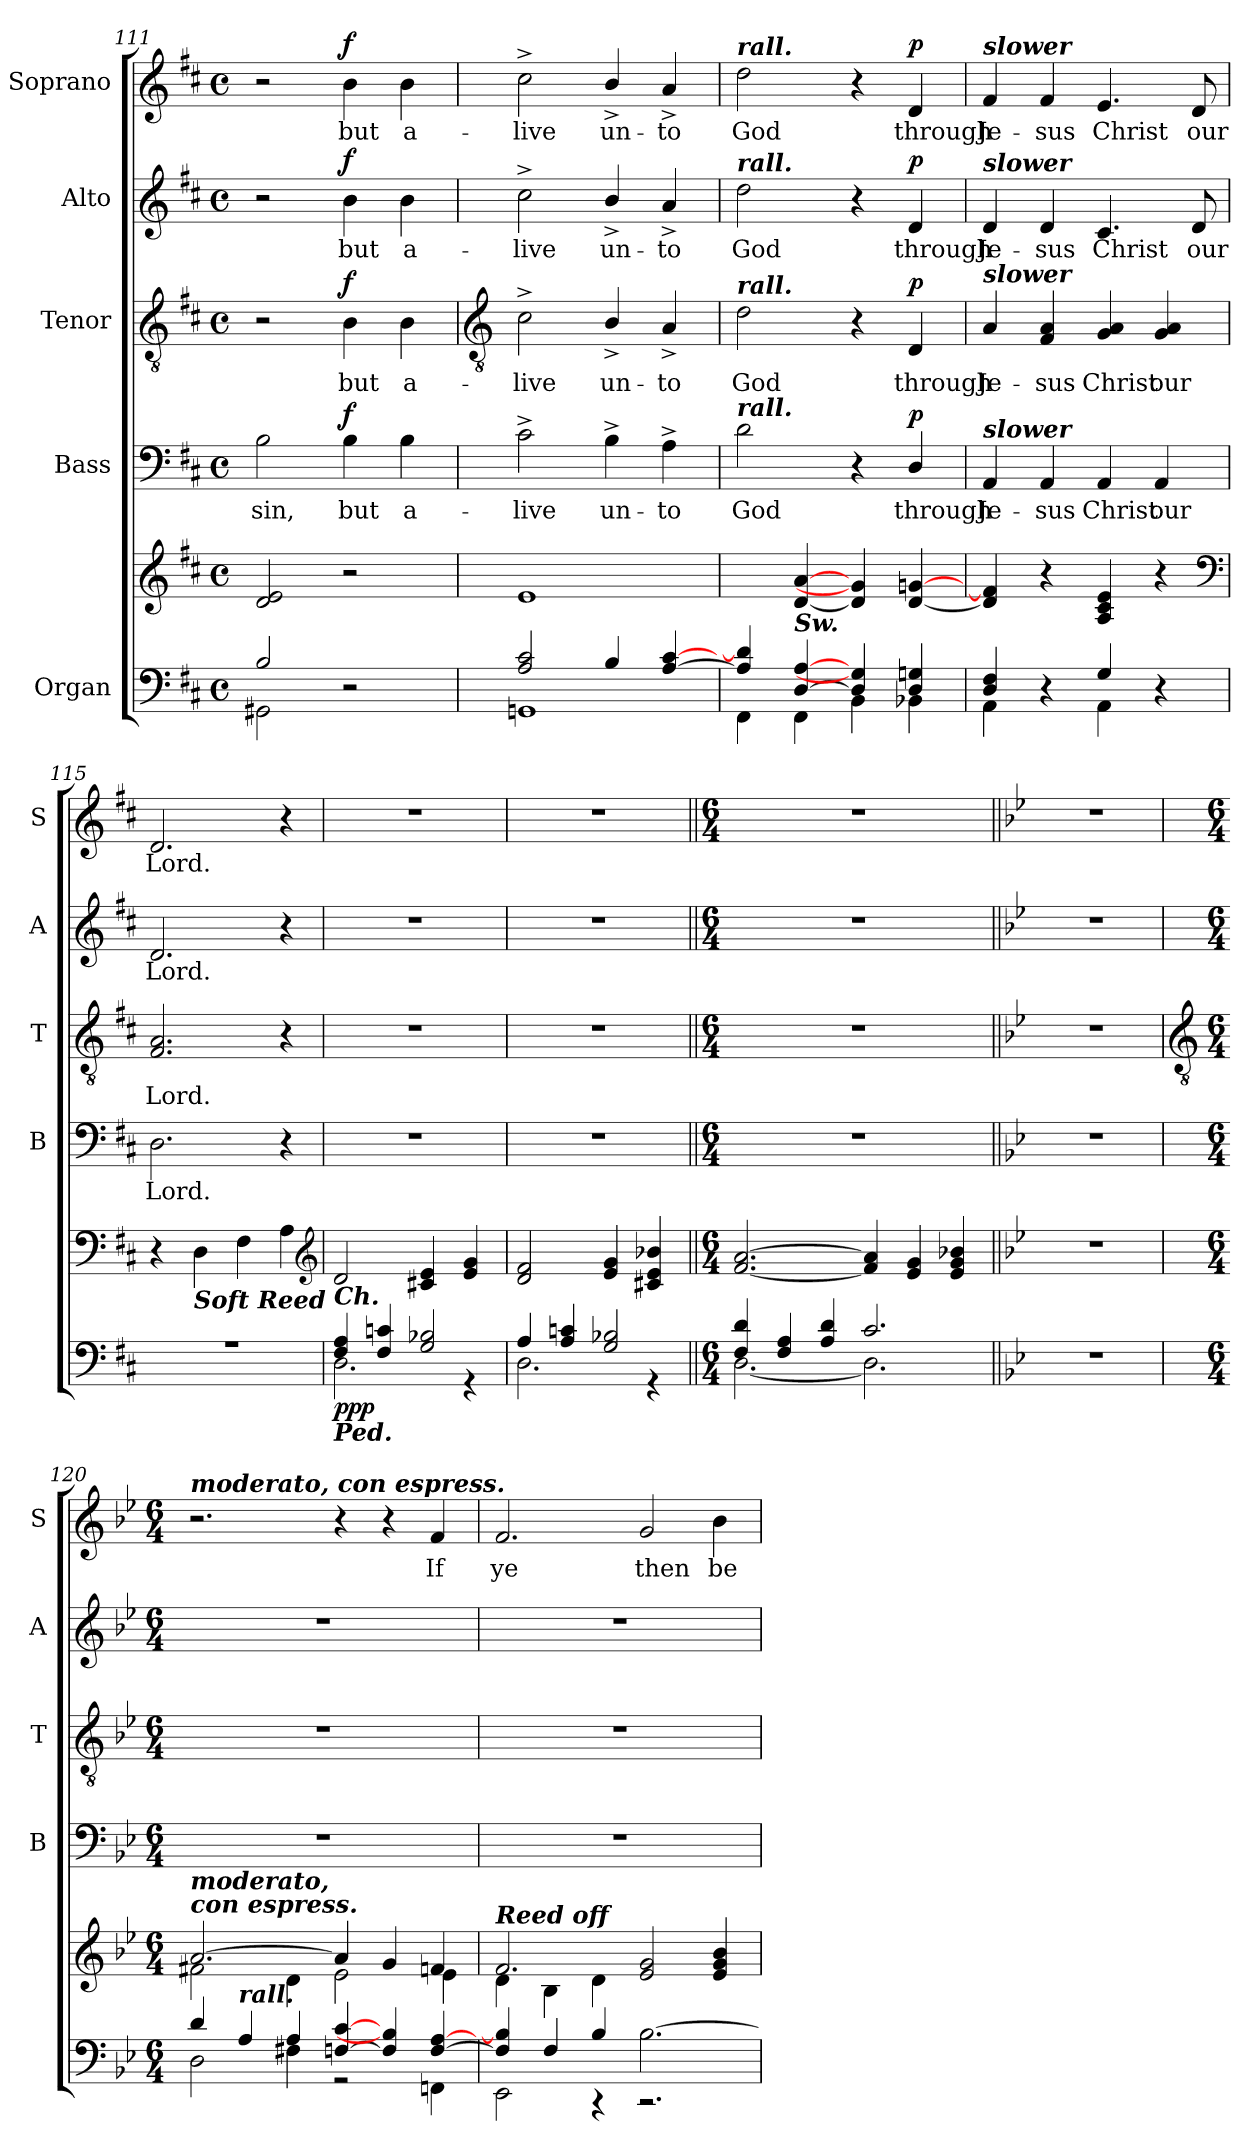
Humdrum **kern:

**kern	**kern	**dynam	**kern	**text	**dynam	**kern	**text	**dynam	**kern	**text	**dynam	**kern	**text	**dynam
*part5	*part5	*part5	*part4	*part4	*part4	*part3	*part3	*part3	*part2	*part2	*part2	*part1	*part1	*part1
*staff6	*staff5	*staff5/6	*staff4	*staff4	*staff4	*staff3	*staff3	*staff3	*staff2	*staff2	*staff2	*staff1	*staff1	*staff1
*I"Organ	*	*	*I"Bass	*	*	*I"Tenor	*	*	*I"Alto	*	*	*I"Soprano	*	*
*	*	*	*I'B	*	*	*I'T	*	*	*I'A	*	*	*I'S	*	*
*clefF4	*clefG2	*	*clefF4	*	*	*clefGv2	*	*	*clefG2	*	*	*clefG2	*	*
*k[f#c#]	*k[f#c#]	*	*k[f#c#]	*	*	*k[f#c#]	*	*	*k[f#c#]	*	*	*k[f#c#]	*	*
*D:	*D:	*	*D:	*	*	*D:	*	*	*D:	*	*	*D:	*	*
*M4/4	*M4/4	*	*M4/4	*	*	*M4/4	*	*	*M4/4	*	*	*M4/4	*	*
*met(c)	*met(c)	*	*met(c)	*	*	*met(c)	*	*	*met(c)	*	*	*met(c)	*	*
=111	=111	=111	=111	=111	=111	=111	=111	=111	=111	=111	=111	=111	=111	=111
*^	*	*	*	*	*	*	*	*	*	*	*	*	*	*
!	!	!	!	!	!LO:LY:b	!	!	!	!	!	!	!	!	!	!
2B/	2GG#X\	2d 2e	.	2B	sin,	.	2r	.	.	2r	.	.	2r	.	.
!	!	!	!	!	!LO:LY:b	!LO:DY:b	!	!LO:LY:b	!LO:DY:b	!	!LO:LY:b	!LO:DY:b	!	!LO:LY:b	!LO:DY:b
2r	2ryy	2r	.	4B	but	f	4B	but	f	4b	but	f	4b	but	f
!	!	!	!	!	!LO:LY:b	!	!	!LO:LY:b	!	!	!LO:LY:b	!	!	!LO:LY:b	!
.	.	.	.	4B	a-	.	4B	a-	.	4b	a-	.	4b	a-	.
!!LO:LB:g=z
=112	=112	=112	=112	=112	=112	=112	=112	=112	=112	=112	=112	=112	=112	=112	=112
*	*	*	*	*	*	*	*clefGv2	*	*	*	*	*	*	*	*
!	!	!	!	!	!LO:LY:b	!	!	!LO:LY:b	!	!	!LO:LY:b	!	!	!LO:LY:b	!
2A/ 2c#/	1GGn\	1e	.	2c#^	-live	.	2c#^	-live	.	2cc#^	-live	.	2cc#^	-live	.
!	!	!	!	!	!LO:LY:b	!	!	!LO:LY:b	!	!	!LO:LY:b	!	!	!LO:LY:b	!
4B/	.	.	.	4B^	un-	.	4B^/	un-	.	4b^/	un-	.	4b^/	un-	.
!	!	!	!	!	!LO:LY:b	!	!	!LO:LY:b	!	!	!LO:LY:b	!	!	!LO:LY:b	!
[4A/ [4c#/	.	.	.	4A^	-to	.	4A^	-to	.	4a^	-to	.	4a^	-to	.
=113	=113	=113	=113	=113	=113	=113	=113	=113	=113	=113	=113	=113	=113	=113	=113
!	!	!	!	!	!	!	!	!	!	!	!	!	!LO:TX:a:Bi:t=rall.	!	!
!	!	!	!	!	!	!	!	!	!	!LO:TX:a:Bi:t=rall.	!	!	!	!	!
!	!	!	!	!	!	!	!LO:TX:a:Bi:t=rall.	!	!	!	!	!	!	!	!
!	!	!	!	!LO:TX:a:Bi:t=rall.	!	!	!	!	!	!	!	!	!	!	!
!	!	!	!	!	!LO:LY:b	!	!	!LO:LY:b	!	!	!LO:LY:b	!	!	!LO:LY:b	!
4A/] 4d/]	4FF#\	4ryy	.	2d	God	.	2d	God	.	2dd	God	.	2dd	God	.
!	!	!LO:TX:b:Bi:t=Sw.	!	!	!	!	!	!	!	!	!	!	!	!	!
[4D/ [4A/	4FF#\	[4d [4a	.	.	.	.	.	.	.	.	.	.	.	.	.
4D/] 4G#/]	4BB\	4d] 4g#]	.	4r	.	.	4r	.	.	4r	.	.	4r	.	.
!	!	!	!	!	!LO:LY:b	!LO:DY:b	!	!LO:LY:b	!LO:DY:b	!	!LO:LY:b	!LO:DY:b	!	!LO:LY:b	!LO:DY:b
4D/ 4Gn/	4BB-X\	[4d [4gn	.	4D/	through	p	4D	through	p	4d	through	p	4d	through	p
=114	=114	=114	=114	=114	=114	=114	=114	=114	=114	=114	=114	=114	=114	=114	=114
!	!	!	!	!	!	!	!	!	!	!	!	!	!LO:TX:a:Bi:t=slower	!	!
!	!	!	!	!	!	!	!	!	!	!LO:TX:a:Bi:t=slower	!	!	!	!	!
!	!	!	!	!	!	!	!LO:TX:a:Bi:t=slower	!	!	!	!	!	!	!	!
!	!	!	!	!LO:TX:a:Bi:t=slower	!	!	!	!	!	!	!	!	!	!	!
!	!	!	!	!	!LO:LY:b	!	!	!LO:LY:b	!	!	!LO:LY:b	!	!	!LO:LY:b	!
4D/ 4F#/	4AA\	4d] 4f#]	.	4AA	Je-	.	4A	Je-	.	4d	Je-	.	4f#	Je-	.
!	!	!	!	!	!LO:LY:b	!	!	!LO:LY:b	!	!	!LO:LY:b	!	!	!LO:LY:b	!
4r	4ryy	4r	.	4AA	-sus	.	4F# 4A	-sus	.	4d	-sus	.	4f#	-sus	.
!	!	!	!	!	!LO:LY:b	!	!	!LO:LY:b	!	!	!LO:LY:b	!	!	!LO:LY:b	!
4G/	4AA\	4A 4c# 4e	.	4AA	Christ	.	4G 4A	Christ	.	4.c#	Christ	.	4.e	Christ	.
!	!	!	!	!	!LO:LY:b	!	!	!LO:LY:b	!	!	!	!	!	!	!
4r	4ryy	4r	.	4AA	our	.	4G 4A	our	.	.	.	.	.	.	.
!	!	!	!	!	!	!	!	!	!	!	!LO:LY:b	!	!	!LO:LY:b	!
.	.	.	.	.	.	.	.	.	.	8d	our	.	8d	our	.
*	*	*clefF4	*	*	*	*	*	*	*	*	*	*	*	*	*
=115	=115	=115	=115	=115	=115	=115	=115	=115	=115	=115	=115	=115	=115	=115	=115
!	!	!	!	!	!LO:LY:b	!	!	!LO:LY:b	!	!	!LO:LY:b	!	!	!LO:LY:b	!
1r	1ryy	4r	.	2.D	Lord.	.	2.F# 2.A	Lord.	.	2.d	Lord.	.	2.d	Lord.	.
!	!	!LO:TX:b:Bi:t=Soft Reed	!	!	!	!	!	!	!	!	!	!	!	!	!
.	.	4D	.	.	.	.	.	.	.	.	.	.	.	.	.
.	.	4F#	.	.	.	.	.	.	.	.	.	.	.	.	.
.	.	4A	.	4r	.	.	4r	.	.	4r	.	.	4r	.	.
*	*	*clefG2	*	*	*	*	*	*	*	*	*	*	*	*	*
=116	=116	=116	=116	=116	=116	=116	=116	=116	=116	=116	=116	=116	=116	=116	=116
!LO:TX:a:Bi:t=Ch.	!	!	!	!	!	!	!	!	!	!	!	!	!	!	!
!LO:TX:b:Bi:t=Ped.	!	!	!	!	!	!	!	!	!	!	!	!	!	!	!
!	!	!	!LO:DY:b=2	!	!	!	!	!	!	!	!	!	!	!	!
!	!	!	!LO:DY:n=1:b=2	!	!	!	!	!	!	!	!	!	!	!	!
!	!	!	!LO:DY:n=2:b	!	!	!	!	!	!	!	!	!	!	!	!
4F#/ 4A/	2.D\	2d	p p p	1r	.	.	1r	.	.	1r	.	.	1r	.	.
4F#/ 4cn/	.	.	.	.	.	.	.	.	.	.	.	.	.	.	.
2G/ 2B-X/	.	4c#X 4e	.	.	.	.	.	.	.	.	.	.	.	.	.
.	4r	4e 4g	.	.	.	.	.	.	.	.	.	.	.	.	.
=117	=117	=117	=117	=117	=117	=117	=117	=117	=117	=117	=117	=117	=117	=117	=117
4A/	2.D\	2d 2f#	.	1r	.	.	1r	.	.	1r	.	.	1r	.	.
4A/ 4cn/	.	.	.	.	.	.	.	.	.	.	.	.	.	.	.
2G/ 2B-X/	.	4e 4g	.	.	.	.	.	.	.	.	.	.	.	.	.
.	4r	4c#X 4e 4b-X	.	.	.	.	.	.	.	.	.	.	.	.	.
=118||	=118||	=118||	=118||	=118||	=118||	=118||	=118||	=118||	=118||	=118||	=118||	=118||	=118||	=118||	=118||
*M6/4	*	*M6/4	*	*M6/4	*	*	*M6/4	*	*	*M6/4	*	*	*M6/4	*	*
!	!	!	!	!LO:N:vis=1	!	!	!LO:N:vis=1	!	!	!LO:N:vis=1	!	!	!LO:N:vis=1	!	!
4F#/ 4d/	[2.D\	[2.f# [2.a	.	1.r	.	.	1.r	.	.	1.r	.	.	1.r	.	.
4F#/ 4A/	.	.	.	.	.	.	.	.	.	.	.	.	.	.	.
4A/ 4d/	.	.	.	.	.	.	.	.	.	.	.	.	.	.	.
2.c#/	2.D\]	4f#] 4a]	.	.	.	.	.	.	.	.	.	.	.	.	.
.	.	4e 4g	.	.	.	.	.	.	.	.	.	.	.	.	.
.	.	4e 4g 4b-X	.	.	.	.	.	.	.	.	.	.	.	.	.
*v	*v	*	*	*	*	*	*	*	*	*	*	*	*	*	*
=119||	=119||	=119||	=119||	=119||	=119||	=119||	=119||	=119||	=119||	=119||	=119||	=119||	=119||	=119||
*k[b-e-]	*k[b-e-]	*	*k[b-e-]	*	*	*k[b-e-]	*	*	*k[b-e-]	*	*	*k[b-e-]	*	*
*B-:	*B-:	*	*B-:	*	*	*B-:	*	*	*B-:	*	*	*B-:	*	*
1.r	1.r	.	1.r	.	.	1.r	.	.	1.r	.	.	1.r	.	.
!!LO:LB:g=z
=120	=120	=120	=120	=120	=120	=120	=120	=120	=120	=120	=120	=120	=120	=120
*	*	*	*	*	*	*clefGv2	*	*	*	*	*	*	*	*
*M6/4	*M6/4	*	*M6/4	*	*	*M6/4	*	*	*M6/4	*	*	*M6/4	*	*
*^	*^	*	*	*	*	*	*	*	*	*	*	*	*	*
!	!	!	!	!	!	!	!	!	!	!	!	!	!	!LO:TX:a:Bi:t=moderato, con espress.	!	!
!	!	!LO:TX:a:Bi:t=moderato, \ncon espress.	!	!	!	!	!	!	!	!	!	!	!	!	!	!
!	!	!	!	!	!LO:N:vis=1	!	!	!LO:N:vis=1	!	!	!LO:N:vis=1	!	!	!	!	!
4d/	2D\	[2.a/	2f#X\	.	1.r	.	.	1.r	.	.	1.r	.	.	2.r	.	.
!LO:TX:a:Bi:t=rall.	!	!	!	!	!	!	!	!	!	!	!	!	!	!	!	!
4A/	.	.	.	.	.	.	.	.	.	.	.	.	.	.	.	.
4A/	4F#X\	.	4d\	.	.	.	.	.	.	.	.	.	.	.	.	.
[4Fn/ [4c/	2r	4a/]	2e-\	.	.	.	.	.	.	.	.	.	.	4r	.	.
4F/] 4B-/]	.	4g/	.	.	.	.	.	.	.	.	.	.	.	4r	.	.
!	!	!	!	!	!	!	!	!	!	!	!	!	!	!	!LO:LY:b	!
[4F/ [4A/	4FFn\	4fn/	4e-\	.	.	.	.	.	.	.	.	.	.	4f	If	.
=121	=121	=121	=121	=121	=121	=121	=121	=121	=121	=121	=121	=121	=121	=121	=121	=121
!	!	!LO:TX:a:Bi:t=Reed off	!	!	!	!	!	!	!	!	!	!	!	!	!	!
!	!	!	!	!	!LO:N:vis=1	!	!	!LO:N:vis=1	!	!	!LO:N:vis=1	!	!	!	!LO:LY:b	!
4F/] 4B-/]	2EE-\	2.f/	4d\	.	1.r	.	.	1.r	.	.	1.r	.	.	2.f	ye	.
4F/	.	.	4B-\	.	.	.	.	.	.	.	.	.	.	.	.	.
4B-/	4r	.	4d\	.	.	.	.	.	.	.	.	.	.	.	.	.
!	!	!	!	!	!	!	!	!	!	!	!	!	!	!	!LO:LY:b	!
[2.B-\	2.r	2e-/ 2g/	2.ryy	.	.	.	.	.	.	.	.	.	.	2g	then	.
!	!	!	!	!	!	!	!	!	!	!	!	!	!	!	!LO:LY:b	!
.	.	4e-/ 4g/ 4b-/	.	.	.	.	.	.	.	.	.	.	.	4b-	be	.
*v	*v	*	*	*	*	*	*	*	*	*	*	*	*	*	*	*
*	*v	*v	*	*	*	*	*	*	*	*	*	*	*	*	*
=	=	=	=	=	=	=	=	=	=	=	=	=	=	=
*-	*-	*-	*-	*-	*-	*-	*-	*-	*-	*-	*-	*-	*-	*-
